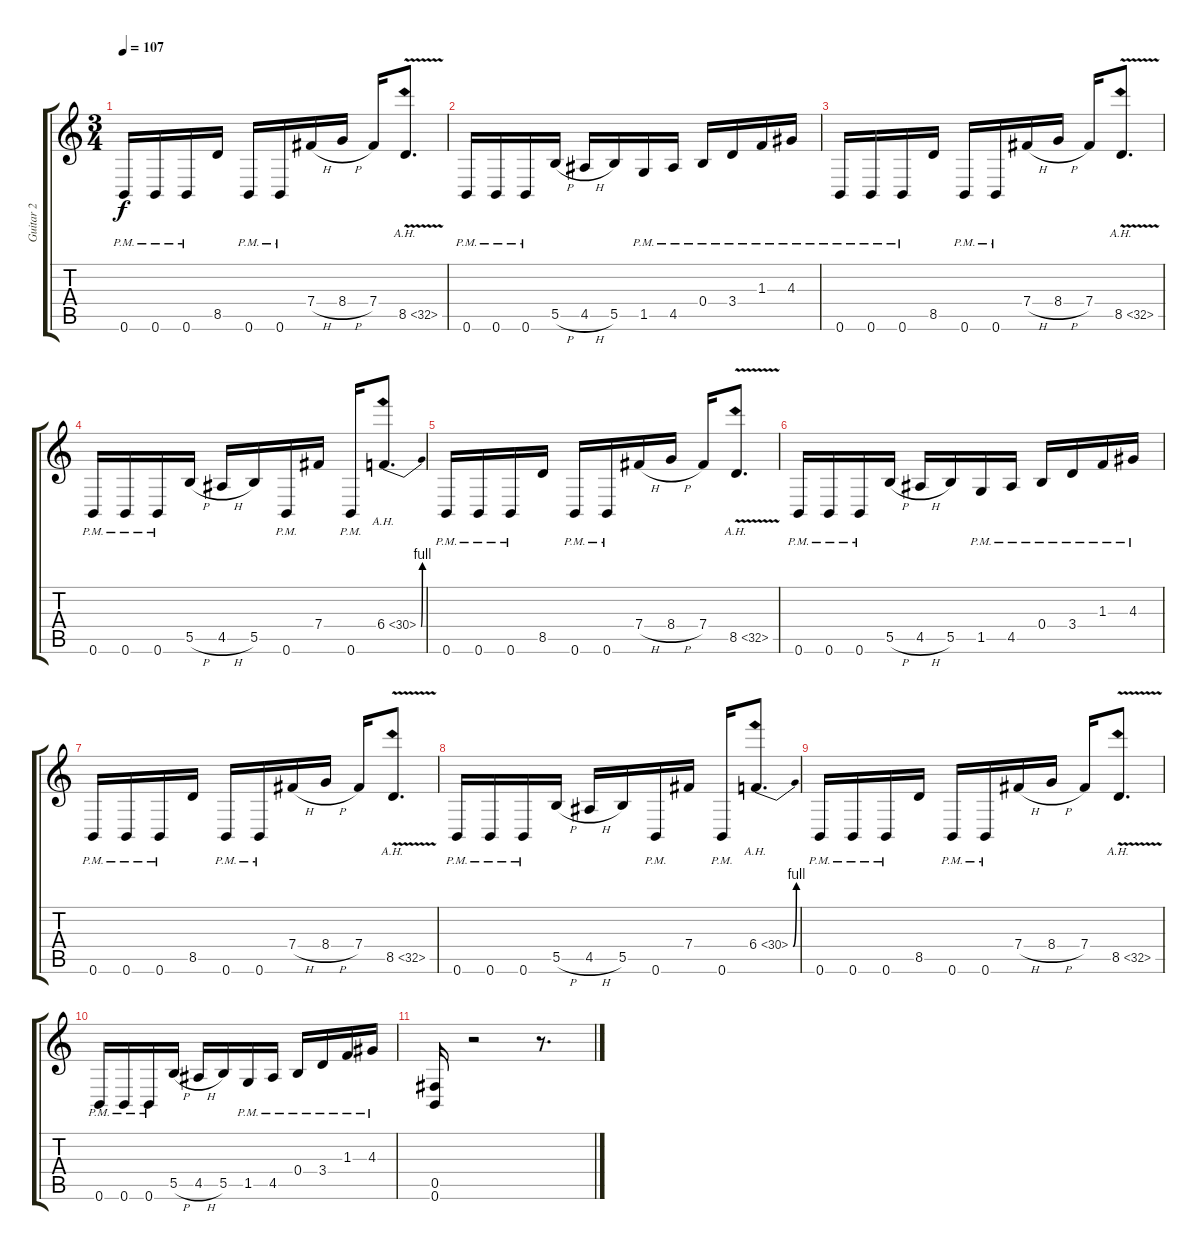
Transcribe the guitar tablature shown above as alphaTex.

\track ("Guitar 2" "Guitar 2") {instrument distortionguitar}
\staff {score tabs}
\tuning (Db4 Ab3 E3 B2 Gb2 B1) {hide}
\ts (3 4)
\tempo 107
\clef g2
\ks c
0.6{pm}.16{dy f} 0.6{pm}.16 0.6{pm}.16 8.5.16 0.6{pm}.16 0.6{pm}.16 7.4{h}.16 8.4{h}.16 7.4.16 8.5{ah 24 v}.8{d} |
0.6{pm}.16 0.6{pm}.16 0.6{pm}.16 5.5{h}.16 4.5{h}.16 5.5.16 1.5{pm}.16 4.5{pm}.16 0.4{pm}.16 3.4{pm}.16 1.3{pm}.16 4.3{pm}.16 |
0.6{pm}.16 0.6{pm}.16 0.6{pm}.16 8.5.16 0.6{pm}.16 0.6{pm}.16 7.4{h}.16 8.4{h}.16 7.4.16 8.5{ah 24 v}.8{d} |
0.6{pm}.16 0.6{pm}.16 0.6{pm}.16 5.5{h}.16 4.5{h}.16 5.5.16 0.6{pm}.16 7.4.16 0.6{pm}.16 6.4{be (bend 0 0 60 4) ah 24}.8{d} |
0.6{pm}.16 0.6{pm}.16 0.6{pm}.16 8.5.16 0.6{pm}.16 0.6{pm}.16 7.4{h}.16 8.4{h}.16 7.4.16 8.5{ah 24 v}.8{d} |
0.6{pm}.16 0.6{pm}.16 0.6{pm}.16 5.5{h}.16 4.5{h}.16 5.5.16 1.5{pm}.16 4.5{pm}.16 0.4{pm}.16 3.4{pm}.16 1.3{pm}.16 4.3{pm}.16 |
0.6{pm}.16 0.6{pm}.16 0.6{pm}.16 8.5.16 0.6{pm}.16 0.6{pm}.16 7.4{h}.16 8.4{h}.16 7.4.16 8.5{ah 24 v}.8{d} |
0.6{pm}.16 0.6{pm}.16 0.6{pm}.16 5.5{h}.16 4.5{h}.16 5.5.16 0.6{pm}.16 7.4.16 0.6{pm}.16 6.4{be (bend 0 0 60 4) ah 24}.8{d} |
0.6{pm}.16 0.6{pm}.16 0.6{pm}.16 8.5.16 0.6{pm}.16 0.6{pm}.16 7.4{h}.16 8.4{h}.16 7.4.16 8.5{ah 24 v}.8{d} |
0.6{pm}.16 0.6{pm}.16 0.6{pm}.16 5.5{h}.16 4.5{h}.16 5.5.16 1.5{pm}.16 4.5{pm}.16 0.4{pm}.16 3.4{pm}.16 1.3{pm}.16 4.3{pm}.16 |
(0.5 0.6).16 r.2 r.8{d}
